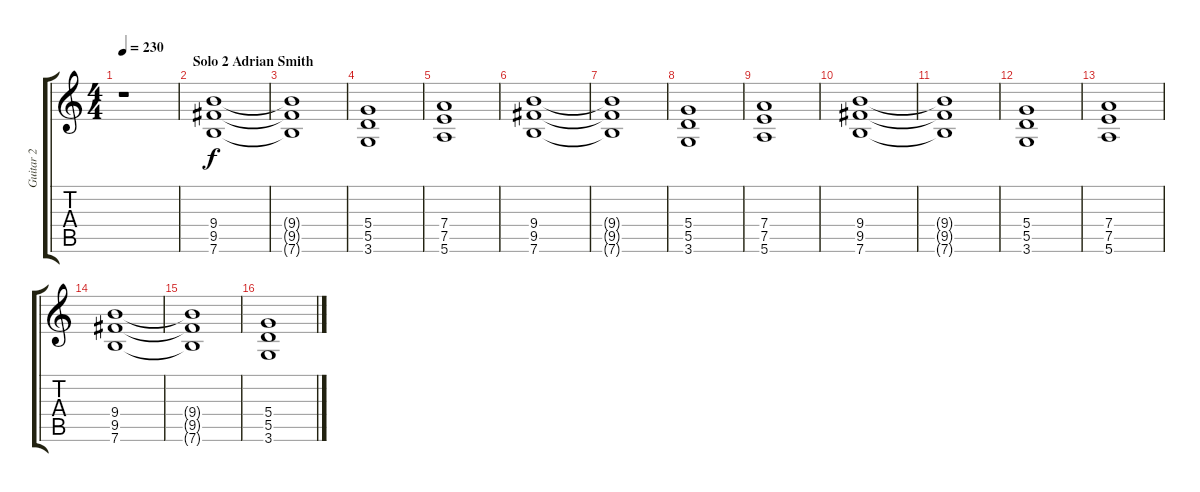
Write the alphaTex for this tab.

\track ("Guitar 2" "Guitar 2") {instrument distortionguitar}
\staff {score tabs}
\tuning (E4 B3 G3 D3 A2 E2) {hide}
\ts (4 4)
\tempo 230
\clef g2
\ks c
r.1{dy f} |
\section ("" "Solo 2 Adrian Smith")
(9.4 9.5 7.6).1 |
(9.4{t} 9.5{t} 7.6{t}).1 |
(5.4 5.5 3.6).1 |
(7.4 7.5 5.6).1 |
(9.4 9.5 7.6).1 |
(9.4{t} 9.5{t} 7.6{t}).1 |
(5.4 5.5 3.6).1 |
(7.4 7.5 5.6).1 |
(9.4 9.5 7.6).1 |
(9.4{t} 9.5{t} 7.6{t}).1 |
(5.4 5.5 3.6).1 |
(7.4 7.5 5.6).1 |
(9.4 9.5 7.6).1 |
(9.4{t} 9.5{t} 7.6{t}).1 |
(5.4 5.5 3.6).1
